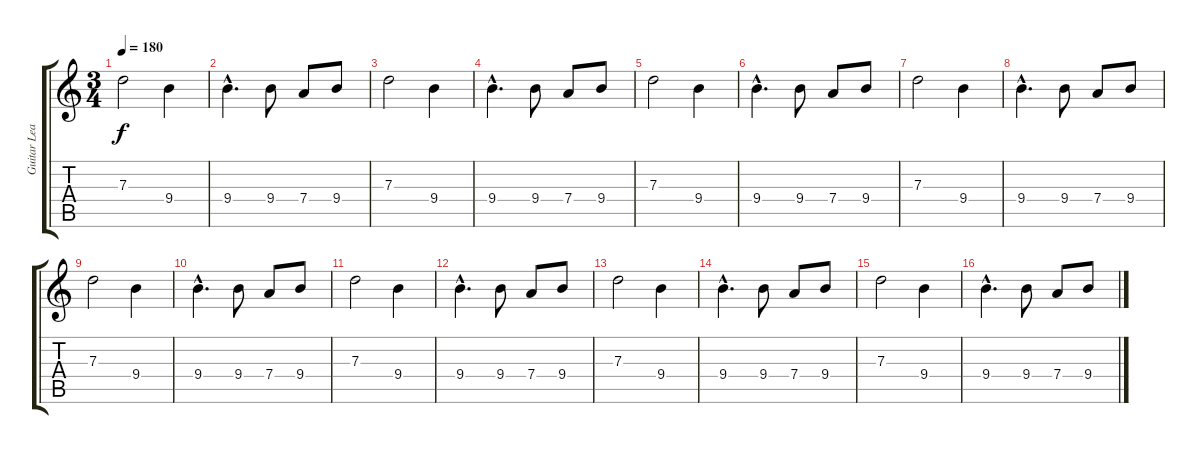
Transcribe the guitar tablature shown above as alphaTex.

\track ("Guitar Lead" "Guitar Lea") {instrument overdrivenguitar}
\staff {score tabs}
\tuning (E4 B3 G3 D3 A2 E2) {hide}
\ts (3 4)
\tempo 180
\clef g2
\ks c
7.3.2{dy f} 9.4.4 |
9.4{hac}.4{d} 9.4.8 7.4.8 9.4.8 |
7.3.2 9.4.4 |
9.4{hac}.4{d} 9.4.8 7.4.8 9.4.8 |
7.3.2 9.4.4 |
9.4{hac}.4{d} 9.4.8 7.4.8 9.4.8 |
7.3.2 9.4.4 |
9.4{hac}.4{d} 9.4.8 7.4.8 9.4.8 |
7.3.2 9.4.4 |
9.4{hac}.4{d} 9.4.8 7.4.8 9.4.8 |
7.3.2 9.4.4 |
9.4{hac}.4{d} 9.4.8 7.4.8 9.4.8 |
7.3.2 9.4.4 |
9.4{hac}.4{d} 9.4.8 7.4.8 9.4.8 |
7.3.2 9.4.4 |
9.4{hac}.4{d} 9.4.8 7.4.8 9.4.8
